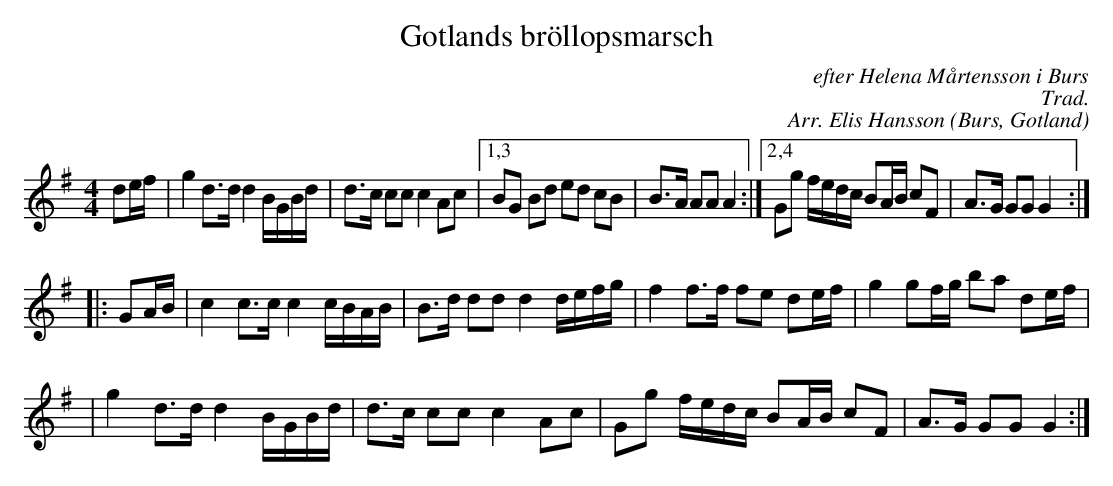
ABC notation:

X:1
T: Gotlands bröllopsmarsch
O: Burs, Gotland
C: efter Helena Mårtensson i Burs
C: Trad.
C: Arr. Elis Hansson
M: 4/4
L: 1/16
K: G
V: 1
d2ef \
| g4 d3d d4 BGBd | d3c c2c2 c4 A2c2 \
|1,3 B2G2 B2d2 e2d2 c2B2 | B3A A2A2 A4 \
:|2,4 G2g2 fedc B2AB c2F2 | A3G G2G2 G4 :|
|: G2AB \
| c4 c3c c4 cBAB | B3d d2d2 d4 defg \
| f4 f3f f2e2 d2ef | g4 g2fg b2a2 d2ef |
| g4 d3d d4 BGBd | d3c c2c2 c4 A2c2 \
| G2g2 fedc B2AB c2F2 | A3G G2G2 G4 :|
